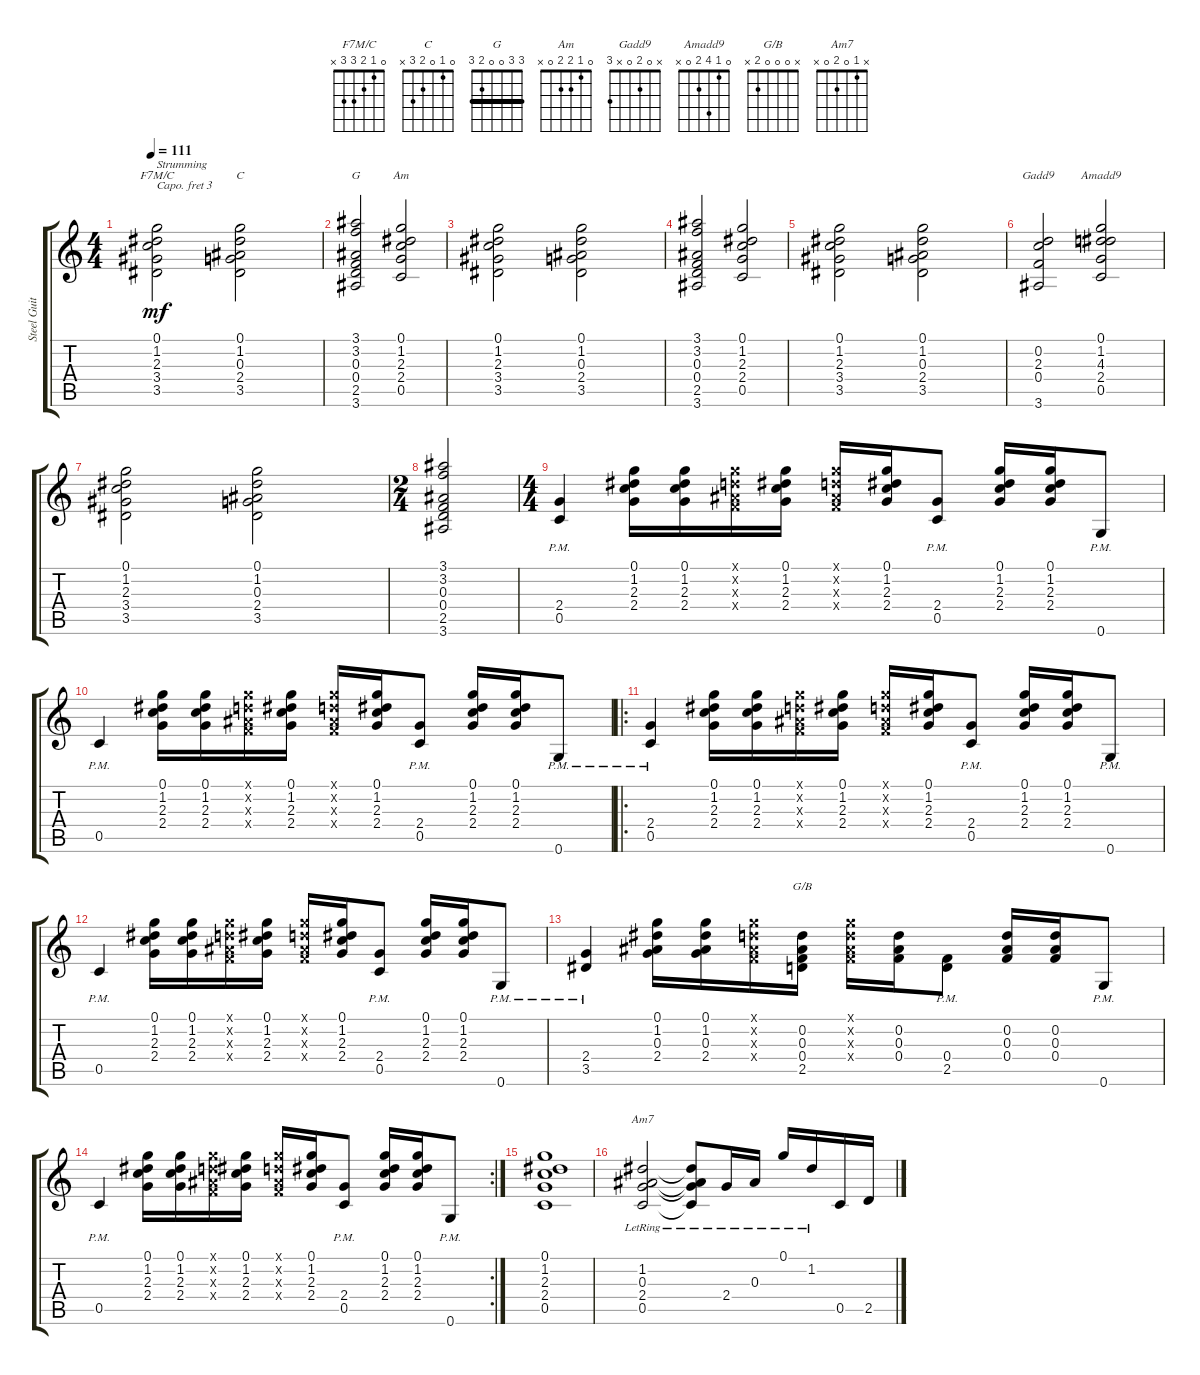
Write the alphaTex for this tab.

\track ("Steel Guitar" "Steel Guit") {instrument acousticguitarsteel}
\staff {score tabs}
\capo 3
\tuning (E4 B3 G3 D3 A2 E2) {hide}
\chord ("F7M/C" 0 1 2 3 3 x)
\chord ("C" 0 1 0 2 3 x)
\chord ("G" 3 3 0 0 2 3) {barre 3}
\chord ("Am" 0 1 2 2 0 x)
\chord ("Gadd9" x 0 2 0 x 3)
\chord ("Amadd9" 0 1 4 2 0 x)
\chord ("G/B" x 0 0 0 2 x)
\chord ("Am7" x 1 0 2 0 x)
\ts (4 4)
\tempo 111
\clef g2
\ks c
(0.1 1.2 2.3 3.4 3.5).2{ch "F7M/C" txt "Strumming" dy mf} (0.1 1.2 0.3 2.4 3.5).2{ch "C"} |
(3.1 3.2 0.3 0.4 2.5 3.6).2{ch "G"} (0.1 1.2 2.3 2.4 0.5).2{ch "Am"} |
(0.1 1.2 2.3 3.4 3.5).2 (0.1 1.2 0.3 2.4 3.5).2 |
(3.1 3.2 0.3 0.4 2.5 3.6).2 (0.1 1.2 2.3 2.4 0.5).2 |
(0.1 1.2 2.3 3.4 3.5).2 (0.1 1.2 0.3 2.4 3.5).2 |
(0.2 2.3 0.4 3.6).2{ch "Gadd9"} (0.1 1.2 4.3 2.4 0.5).2{ch "Amadd9"} |
(0.1 1.2 2.3 3.4 3.5).2 (0.1 1.2 0.3 2.4 3.5).2 |
\ts (2 4)
(3.1 3.2 0.3 0.4 2.5 3.6).2 |
\ts (4 4)
(2.4{pm} 0.5{pm}).4 (0.1 1.2 2.3 2.4).16 (0.1 1.2 2.3 2.4).16 (0.1{x} 0.2{x} 0.3{x} 0.4{x}).16 (0.1 1.2 2.3 2.4).16 (0.1{x} 0.2{x} 0.3{x} 0.4{x}).16 (0.1 1.2 2.3 2.4).16 (2.4{pm} 0.5{pm}).8 (0.1 1.2 2.3 2.4).16 (0.1 1.2 2.3 2.4).16 0.6{pm}.8 |
0.5{pm}.4 (0.1 1.2 2.3 2.4).16 (0.1 1.2 2.3 2.4).16 (0.1{x} 0.2{x} 0.3{x} 0.4{x}).16 (0.1 1.2 2.3 2.4).16 (0.1{x} 0.2{x} 0.3{x} 0.4{x}).16 (0.1 1.2 2.3 2.4).16 (2.4{pm} 0.5{pm}).8 (0.1 1.2 2.3 2.4).16 (0.1 1.2 2.3 2.4).16 0.6{pm}.8 |
\ro
(2.4{pm} 0.5{pm}).4 (0.1 1.2 2.3 2.4).16 (0.1 1.2 2.3 2.4).16 (0.1{x} 0.2{x} 0.3{x} 0.4{x}).16 (0.1 1.2 2.3 2.4).16 (0.1{x} 0.2{x} 0.3{x} 0.4{x}).16 (0.1 1.2 2.3 2.4).16 (2.4{pm} 0.5{pm}).8 (0.1 1.2 2.3 2.4).16 (0.1 1.2 2.3 2.4).16 0.6{pm}.8 |
0.5{pm}.4 (0.1 1.2 2.3 2.4).16 (0.1 1.2 2.3 2.4).16 (0.1{x} 0.2{x} 0.3{x} 0.4{x}).16 (0.1 1.2 2.3 2.4).16 (0.1{x} 0.2{x} 0.3{x} 0.4{x}).16 (0.1 1.2 2.3 2.4).16 (2.4{pm} 0.5{pm}).8 (0.1 1.2 2.3 2.4).16 (0.1 1.2 2.3 2.4).16 0.6{pm}.8 |
(2.4{pm} 3.5{pm}).4 (0.1 1.2 0.3 2.4).16 (0.1 1.2 0.3 2.4).16 (0.1{x} 0.2{x} 0.3{x} 0.4{x}).16 (0.2 0.3 0.4 2.5).16{ch "G/B"} (0.1{x} 0.2{x} 0.3{x} 0.4{x}).16 (0.2 0.3 0.4).16 (0.4{pm} 2.5{pm}).8 (0.2 0.3 0.4).16 (0.2 0.3 0.4).16 0.6{pm}.8 |
\rc 2
0.5{pm}.4 (0.1 1.2 2.3 2.4).16 (0.1 1.2 2.3 2.4).16 (0.1{x} 0.2{x} 0.3{x} 0.4{x}).16 (0.1 1.2 2.3 2.4).16 (0.1{x} 0.2{x} 0.3{x} 0.4{x}).16 (0.1 1.2 2.3 2.4).16 (2.4{pm} 0.5{pm}).8 (0.1 1.2 2.3 2.4).16 (0.1 1.2 2.3 2.4).16 0.6{pm}.8 |
(0.1 1.2 2.3 2.4 0.5).1 |
(1.2{lr} 0.3{lr} 2.4{lr} 0.5{lr}).2{ch "Am7"} (1.2{lr t} 0.3{lr t} 2.4{lr t} 0.5{lr t}).8 2.4{lr}.16 0.3{lr}.16 0.1{lr}.16 1.2{lr}.16 0.5.16 2.5.16
